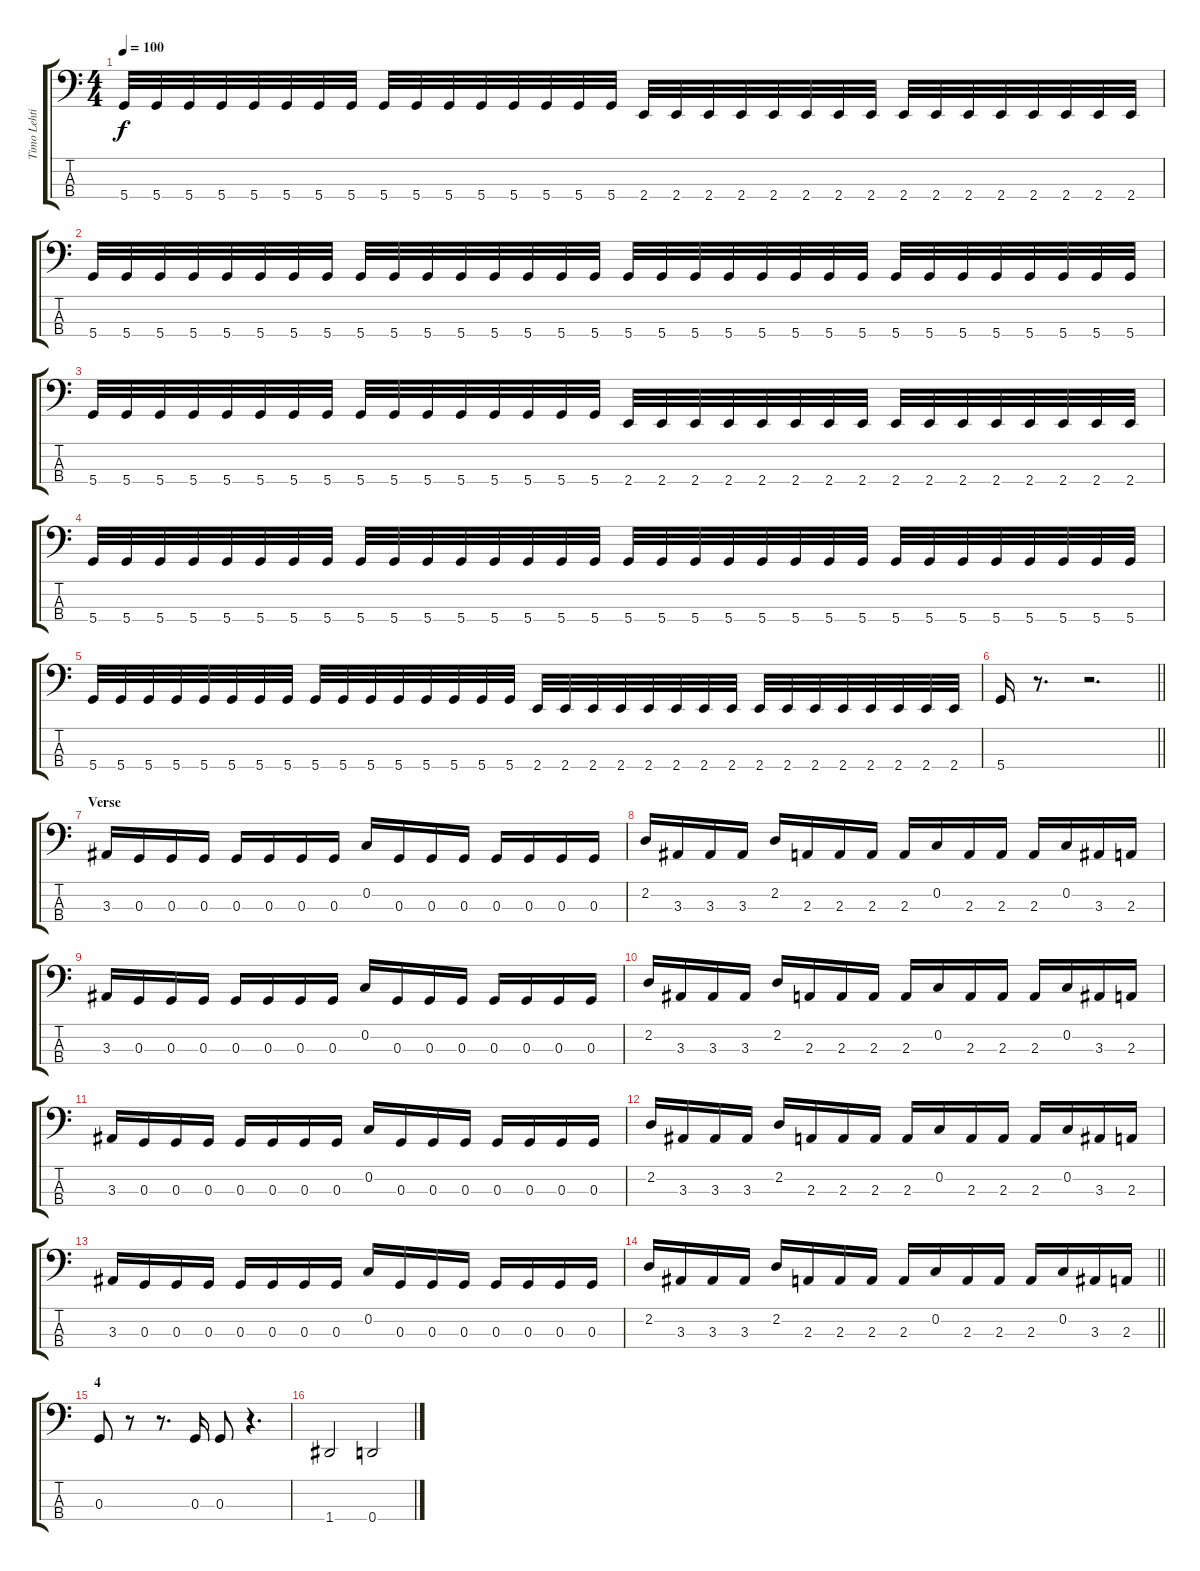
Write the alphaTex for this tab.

\track ("Timo Lehtinen " "Timo Lehti") {instrument slapbass1}
\staff {score tabs}
\tuning (F2 C2 G1 D1) {hide}
\ts (4 4)
\tempo 100
\clef f4
\ks c
5.4.32{dy f} 5.4.32 5.4.32 5.4.32 5.4.32 5.4.32 5.4.32 5.4.32 5.4.32 5.4.32 5.4.32 5.4.32 5.4.32 5.4.32 5.4.32 5.4.32 2.4.32 2.4.32 2.4.32 2.4.32 2.4.32 2.4.32 2.4.32 2.4.32 2.4.32 2.4.32 2.4.32 2.4.32 2.4.32 2.4.32 2.4.32 2.4.32 |
5.4.32 5.4.32 5.4.32 5.4.32 5.4.32 5.4.32 5.4.32 5.4.32 5.4.32 5.4.32 5.4.32 5.4.32 5.4.32 5.4.32 5.4.32 5.4.32 5.4.32 5.4.32 5.4.32 5.4.32 5.4.32 5.4.32 5.4.32 5.4.32 5.4.32 5.4.32 5.4.32 5.4.32 5.4.32 5.4.32 5.4.32 5.4.32 |
5.4.32 5.4.32 5.4.32 5.4.32 5.4.32 5.4.32 5.4.32 5.4.32 5.4.32 5.4.32 5.4.32 5.4.32 5.4.32 5.4.32 5.4.32 5.4.32 2.4.32 2.4.32 2.4.32 2.4.32 2.4.32 2.4.32 2.4.32 2.4.32 2.4.32 2.4.32 2.4.32 2.4.32 2.4.32 2.4.32 2.4.32 2.4.32 |
5.4.32 5.4.32 5.4.32 5.4.32 5.4.32 5.4.32 5.4.32 5.4.32 5.4.32 5.4.32 5.4.32 5.4.32 5.4.32 5.4.32 5.4.32 5.4.32 5.4.32 5.4.32 5.4.32 5.4.32 5.4.32 5.4.32 5.4.32 5.4.32 5.4.32 5.4.32 5.4.32 5.4.32 5.4.32 5.4.32 5.4.32 5.4.32 |
5.4.32 5.4.32 5.4.32 5.4.32 5.4.32 5.4.32 5.4.32 5.4.32 5.4.32 5.4.32 5.4.32 5.4.32 5.4.32 5.4.32 5.4.32 5.4.32 2.4.32 2.4.32 2.4.32 2.4.32 2.4.32 2.4.32 2.4.32 2.4.32 2.4.32 2.4.32 2.4.32 2.4.32 2.4.32 2.4.32 2.4.32 2.4.32 |
\barLineRight lightlight
5.4.16 r.8{d} r.2{d} |
\section ("" "Verse")
3.3.16 0.3.16 0.3.16 0.3.16 0.3.16 0.3.16 0.3.16 0.3.16 0.2.16 0.3.16 0.3.16 0.3.16 0.3.16 0.3.16 0.3.16 0.3.16 |
2.2.16 3.3.16 3.3.16 3.3.16 2.2.16 2.3.16 2.3.16 2.3.16 2.3.16 0.2.16 2.3.16 2.3.16 2.3.16 0.2.16 3.3.16 2.3.16 |
3.3.16 0.3.16 0.3.16 0.3.16 0.3.16 0.3.16 0.3.16 0.3.16 0.2.16 0.3.16 0.3.16 0.3.16 0.3.16 0.3.16 0.3.16 0.3.16 |
2.2.16 3.3.16 3.3.16 3.3.16 2.2.16 2.3.16 2.3.16 2.3.16 2.3.16 0.2.16 2.3.16 2.3.16 2.3.16 0.2.16 3.3.16 2.3.16 |
3.3.16 0.3.16 0.3.16 0.3.16 0.3.16 0.3.16 0.3.16 0.3.16 0.2.16 0.3.16 0.3.16 0.3.16 0.3.16 0.3.16 0.3.16 0.3.16 |
2.2.16 3.3.16 3.3.16 3.3.16 2.2.16 2.3.16 2.3.16 2.3.16 2.3.16 0.2.16 2.3.16 2.3.16 2.3.16 0.2.16 3.3.16 2.3.16 |
3.3.16 0.3.16 0.3.16 0.3.16 0.3.16 0.3.16 0.3.16 0.3.16 0.2.16 0.3.16 0.3.16 0.3.16 0.3.16 0.3.16 0.3.16 0.3.16 |
\barLineRight lightlight
2.2.16 3.3.16 3.3.16 3.3.16 2.2.16 2.3.16 2.3.16 2.3.16 2.3.16 0.2.16 2.3.16 2.3.16 2.3.16 0.2.16 3.3.16 2.3.16 |
\section ("" "4")
0.3.8 r.8 r.8{d} 0.3.16 0.3.8 r.4{d} |
1.4.2 0.4.2
